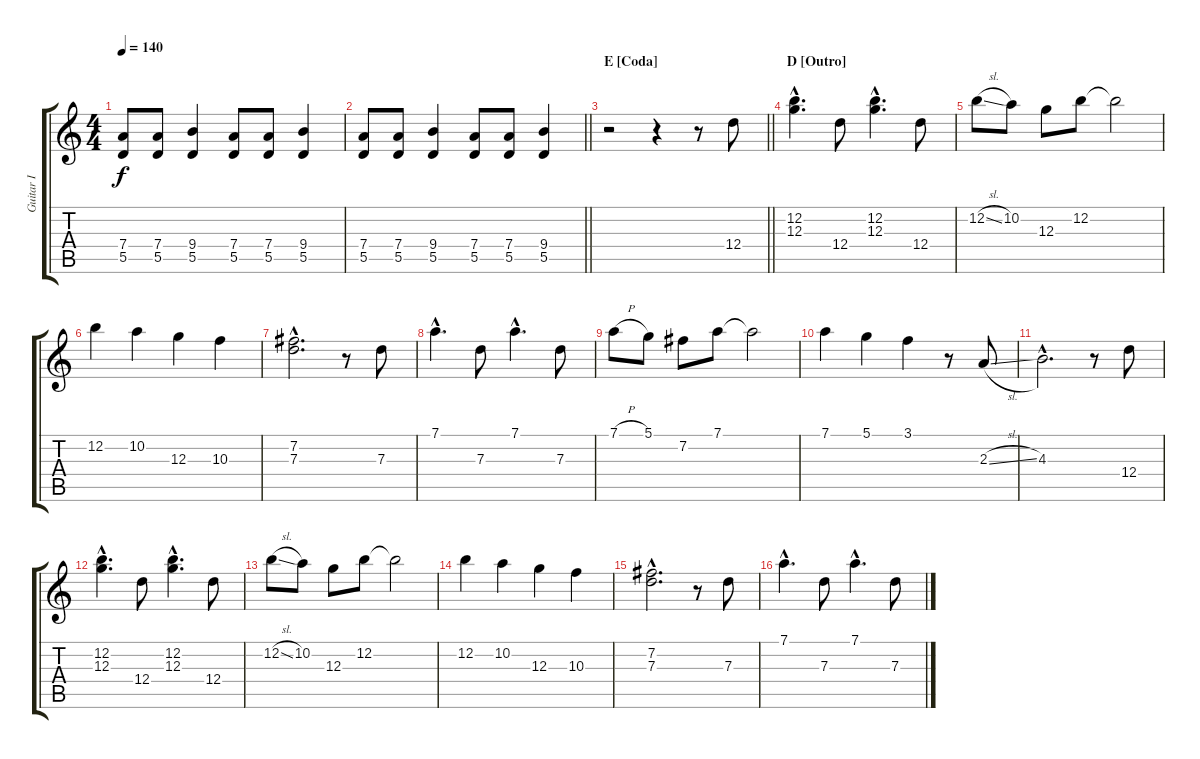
\track ("Guitar I" "Guitar I") {instrument electricguitarclean}
\staff {score tabs}
\tuning (D4 B3 G3 D3 A2 E2) {hide}
\ts (4 4)
\tempo 140
\clef g2
\ks c
(7.4 5.5).8{dy f} (7.4 5.5).8 (9.4 5.5).4 (7.4 5.5).8 (7.4 5.5).8 (9.4 5.5).4 |
\barLineRight lightlight
(7.4 5.5).8 (7.4 5.5).8 (9.4 5.5).4 (7.4 5.5).8 (7.4 5.5).8 (9.4 5.5).4 |
\section ("" "E [Coda]")
\barLineRight lightlight
r.2 r.4 r.8 12.4.8{instrument distortionguitar} |
\section ("" "D [Outro]")
(12.2{hac} 12.3{hac}).4{d} 12.4.8 (12.2{hac} 12.3{hac}).4{d} 12.4.8 |
12.2{sl}.8 10.2.8 12.3.8 12.2.8 12.2{t}.2 |
12.2.4 10.2.4 12.3.4 10.3.4 |
(7.2{hac} 7.3{hac}).2{d} r.8 7.3.8 |
7.1{hac}.4{d} 7.3.8 7.1{hac}.4{d} 7.3.8 |
7.1{h}.8 5.1.8 7.2.8 7.1.8 7.1{t}.2 |
7.1.4 5.1.4 3.1.4 r.8 2.3{sl}.8 |
4.3{hac}.2{d} r.8 12.4.8 |
(12.2{hac} 12.3{hac}).4{d volume 0} 12.4.8 (12.2{hac} 12.3{hac}).4{d} 12.4.8 |
12.2{sl}.8 10.2.8 12.3.8 12.2.8 12.2{t}.2 |
12.2.4 10.2.4 12.3.4 10.3.4 |
(7.2{hac} 7.3{hac}).2{d} r.8 7.3.8 |
7.1{hac}.4{d} 7.3.8 7.1{hac}.4{d} 7.3.8
